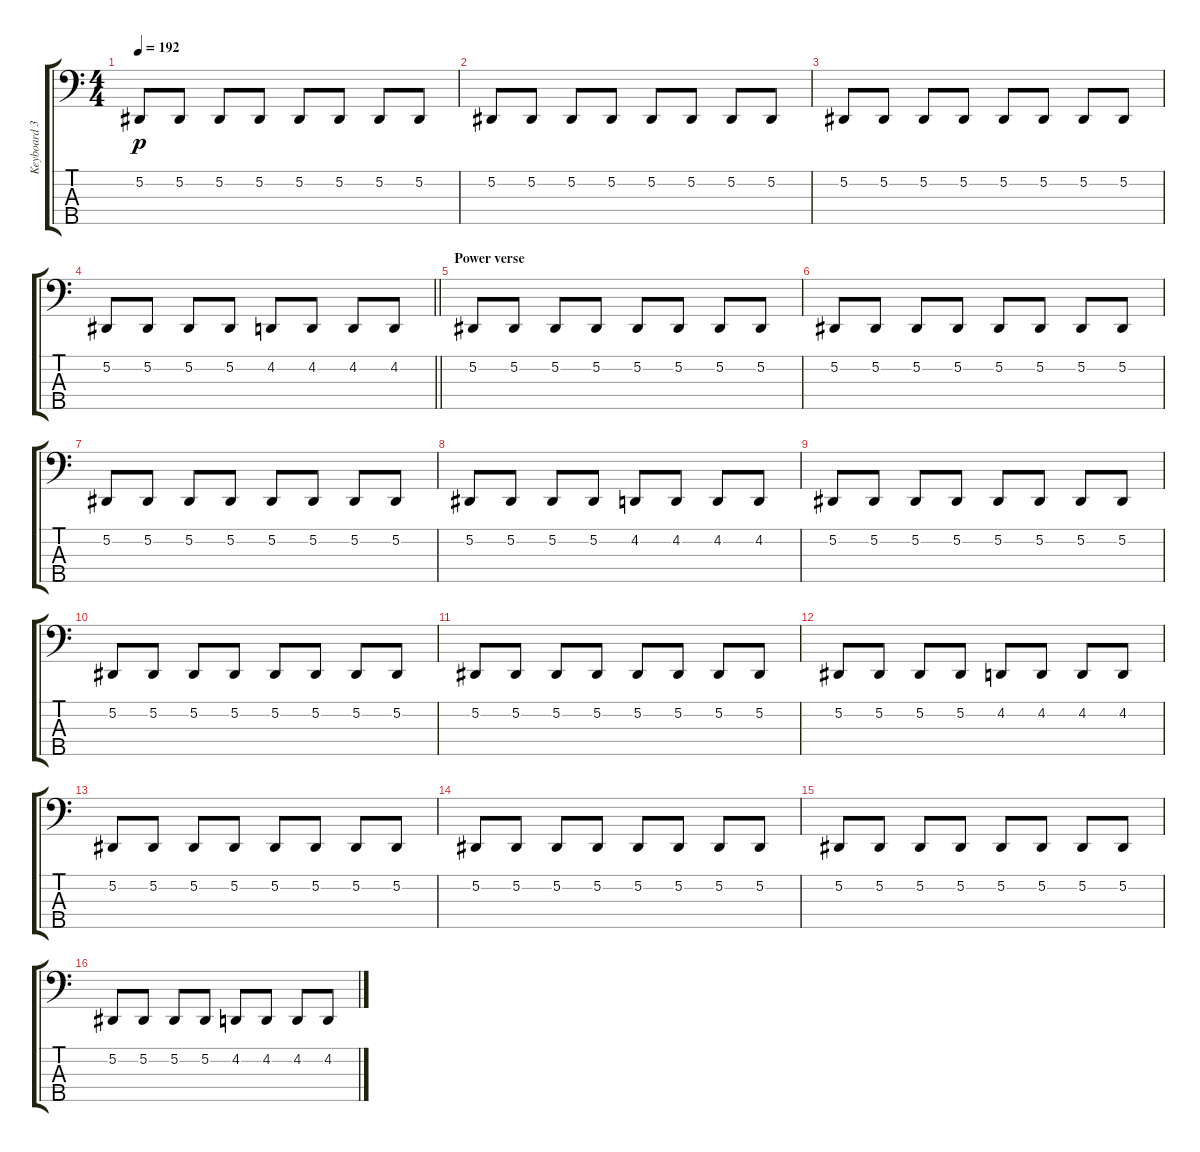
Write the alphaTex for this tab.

\track ("Keyboard 3" "Keyboard 3") {instrument lead2sawtooth}
\staff {score tabs}
\tuning (Eb2 Bb1 F1 C1 G0) {hide}
\ts (4 4)
\tempo 192
\clef f4
\ks c
5.2.8{dy p} 5.2.8 5.2.8 5.2.8 5.2.8 5.2.8 5.2.8 5.2.8 |
5.2.8 5.2.8 5.2.8 5.2.8 5.2.8 5.2.8 5.2.8 5.2.8 |
5.2.8 5.2.8 5.2.8 5.2.8 5.2.8 5.2.8 5.2.8 5.2.8 |
\barLineRight lightlight
5.2.8 5.2.8 5.2.8 5.2.8 4.2.8 4.2.8 4.2.8 4.2.8 |
\section ("" "Power verse")
5.2.8 5.2.8 5.2.8 5.2.8 5.2.8 5.2.8 5.2.8 5.2.8 |
5.2.8 5.2.8 5.2.8 5.2.8 5.2.8 5.2.8 5.2.8 5.2.8 |
5.2.8 5.2.8 5.2.8 5.2.8 5.2.8 5.2.8 5.2.8 5.2.8 |
5.2.8 5.2.8 5.2.8 5.2.8 4.2.8 4.2.8 4.2.8 4.2.8 |
5.2.8 5.2.8 5.2.8 5.2.8 5.2.8 5.2.8 5.2.8 5.2.8 |
5.2.8 5.2.8 5.2.8 5.2.8 5.2.8 5.2.8 5.2.8 5.2.8 |
5.2.8 5.2.8 5.2.8 5.2.8 5.2.8 5.2.8 5.2.8 5.2.8 |
5.2.8 5.2.8 5.2.8 5.2.8 4.2.8 4.2.8 4.2.8 4.2.8 |
5.2.8 5.2.8 5.2.8 5.2.8 5.2.8 5.2.8 5.2.8 5.2.8 |
5.2.8 5.2.8 5.2.8 5.2.8 5.2.8 5.2.8 5.2.8 5.2.8 |
5.2.8 5.2.8 5.2.8 5.2.8 5.2.8 5.2.8 5.2.8 5.2.8 |
5.2.8 5.2.8 5.2.8 5.2.8{balance 0} 4.2.8{balance 16} 4.2.8{balance 8} 4.2.8 4.2.8
